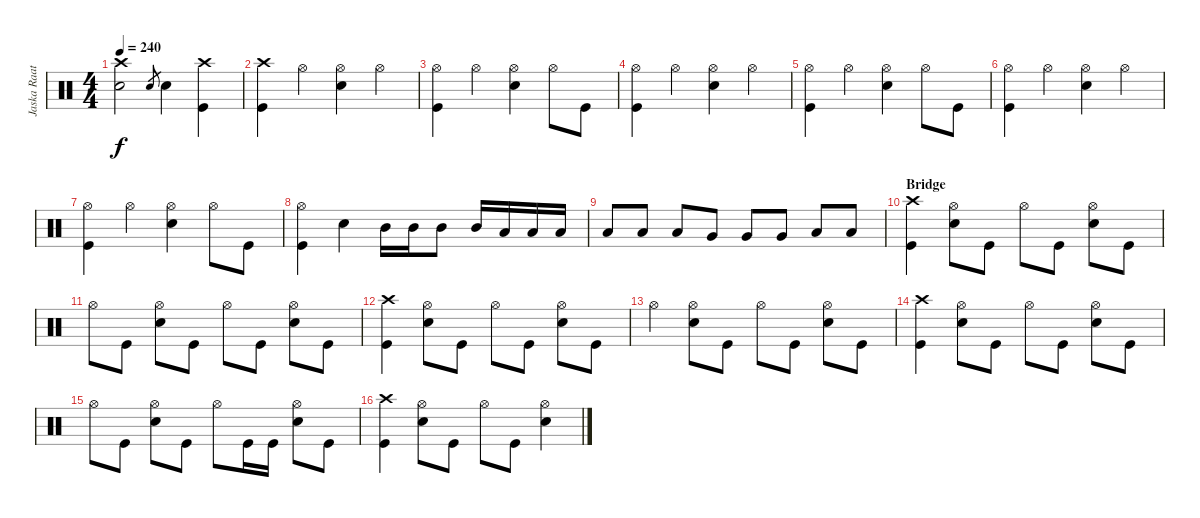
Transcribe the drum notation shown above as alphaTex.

\track ("Jaska Raatikainen" "Jaska Raat") {instrument percussion}
\staff {score}
\articulation defaults
\ts (4 4)
\tempo 240
\clef neutral
\ks c
("Crash high (hit)" "Snare (hit) 2").2{dy f} "Snare (hit) 2".8{gr} "Snare (hit) 2".4 ("Crash high (hit)" "Kick (hit)").4 |
("Crash high (hit)" "Kick (hit)").4 "Hi-Hat (open)".4 ("Hi-Hat (open)" "Snare (hit) 2").4 "Hi-Hat (open)".4 |
("Hi-Hat (open)" "Kick (hit)").4 "Hi-Hat (open)".4 ("Hi-Hat (open)" "Snare (hit) 2").4 "Hi-Hat (open)".8 "Kick (hit)".8 |
("Hi-Hat (open)" "Kick (hit)").4 "Hi-Hat (open)".4 ("Hi-Hat (open)" "Snare (hit) 2").4 "Hi-Hat (open)".4 |
("Hi-Hat (open)" "Kick (hit)").4 "Hi-Hat (open)".4 ("Hi-Hat (open)" "Snare (hit) 2").4 "Hi-Hat (open)".8 "Kick (hit)".8 |
("Hi-Hat (open)" "Kick (hit)").4 "Hi-Hat (open)".4 ("Hi-Hat (open)" "Snare (hit) 2").4 "Hi-Hat (open)".4 |
("Hi-Hat (open)" "Kick (hit)").4 "Hi-Hat (open)".4 ("Hi-Hat (open)" "Snare (hit) 2").4 "Hi-Hat (open)".8 "Kick (hit)".8 |
("Hi-Hat (open)" "Kick (hit)").4 "Snare (hit) 2".4 "Mid Tom (hit)".16 "Mid Tom (hit)".16 "Mid Tom (hit)".8 "Mid Tom (hit)".16 "Low Tom (hit)".16 "Low Tom (hit)".16 "Low Tom (hit)".16 |
"Low Tom (hit)".8 "Low Tom (hit)".8 "Low Tom (hit)".8 "Very Low Tom (hit)".8 "Very Low Tom (hit)".8 "Very Low Tom (hit)".8 "Low Floor Tom (hit)".8 "Low Floor Tom (hit)".8 |
\section ("" "Bridge")
("Crash high (hit)" "Kick (hit)").4 ("Hi-Hat (open)" "Snare (hit) 2").8 "Kick (hit)".8 "Hi-Hat (open)".8 "Kick (hit)".8 ("Hi-Hat (open)" "Snare (hit) 2").8 "Kick (hit)".8 |
"Hi-Hat (open)".8 "Kick (hit)".8 ("Hi-Hat (open)" "Snare (hit) 2").8 "Kick (hit)".8 "Hi-Hat (open)".8 "Kick (hit)".8 ("Hi-Hat (open)" "Snare (hit) 2").8 "Kick (hit)".8 |
("Crash high (hit)" "Kick (hit)").4 ("Hi-Hat (open)" "Snare (hit) 2").8 "Kick (hit)".8 "Hi-Hat (open)".8 "Kick (hit)".8 ("Hi-Hat (open)" "Snare (hit) 2").8 "Kick (hit)".8 |
"Hi-Hat (open)".4 ("Hi-Hat (open)" "Snare (hit) 2").8 "Kick (hit)".8 "Hi-Hat (open)".8 "Kick (hit)".8 ("Hi-Hat (open)" "Snare (hit) 2").8 "Kick (hit)".8 |
("Crash high (hit)" "Kick (hit)").4 ("Hi-Hat (open)" "Snare (hit) 2").8 "Kick (hit)".8 "Hi-Hat (open)".8 "Kick (hit)".8 ("Hi-Hat (open)" "Snare (hit) 2").8 "Kick (hit)".8 |
"Hi-Hat (open)".8 "Kick (hit)".8 ("Hi-Hat (open)" "Snare (hit) 2").8 "Kick (hit)".8 "Hi-Hat (open)".8 "Kick (hit)".16 "Kick (hit)".16 ("Hi-Hat (open)" "Snare (hit) 2").8 "Kick (hit)".8 |
("Crash high (hit)" "Kick (hit)").4 ("Hi-Hat (open)" "Snare (hit) 2").8 "Kick (hit)".8 "Hi-Hat (open)".8 "Kick (hit)".8 ("Hi-Hat (open)" "Snare (hit) 2").4
